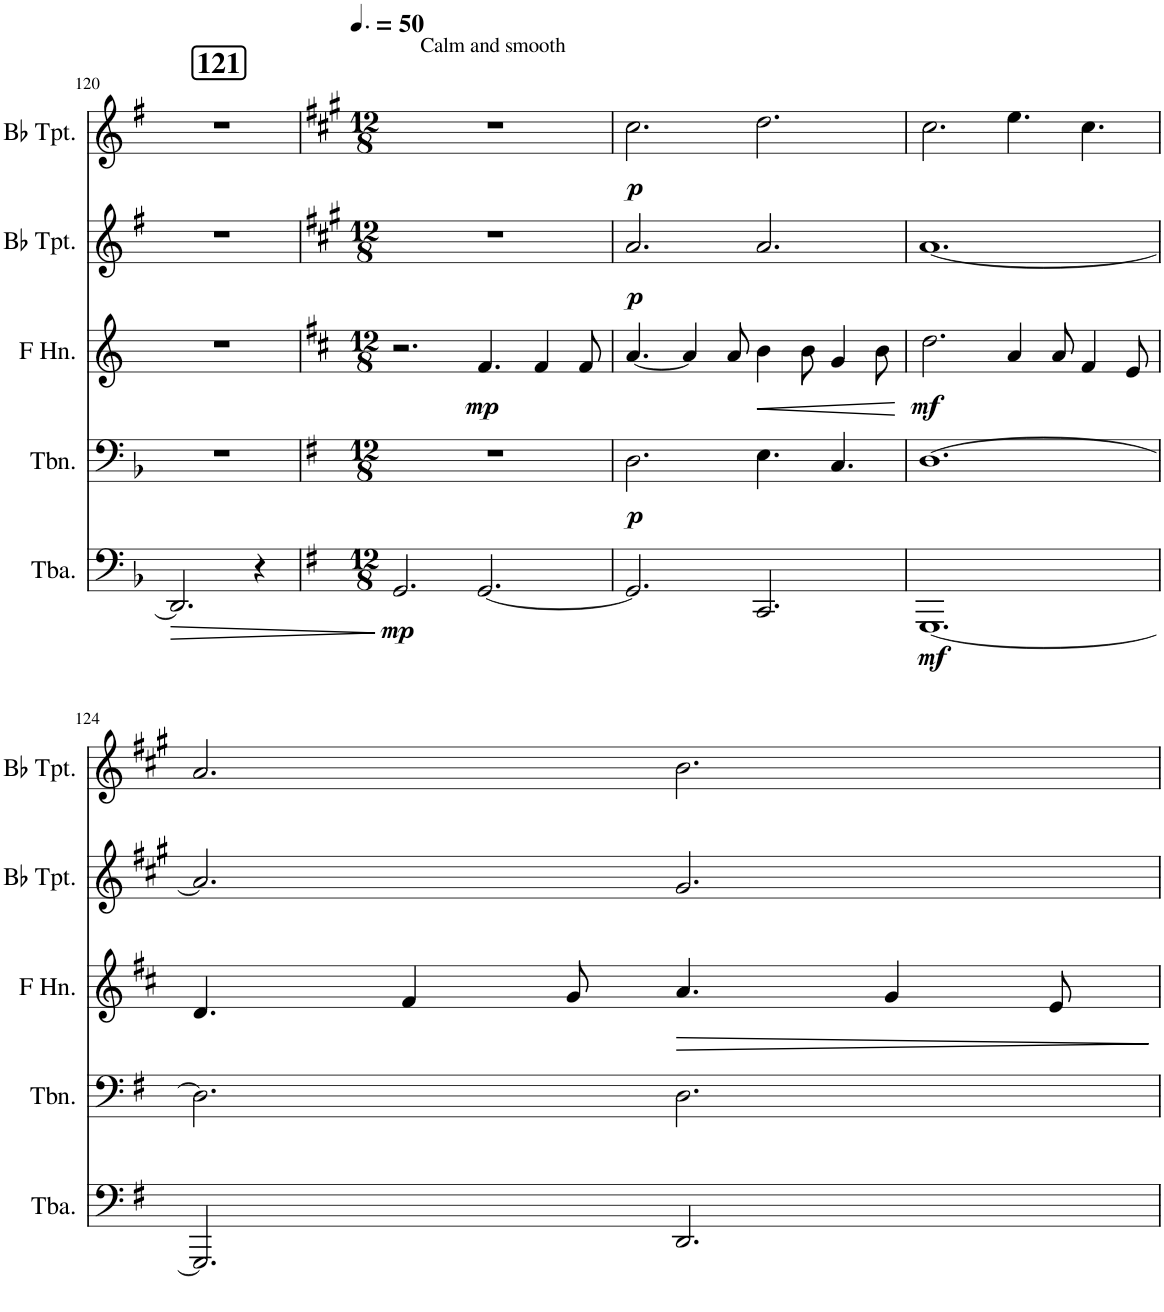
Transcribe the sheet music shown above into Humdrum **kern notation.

**kern	**dynam	**kern	**dynam	**kern	**dynam	**kern	**dynam	**kern	**dynam
*part5	*part5	*part4	*part4	*part3	*part3	*part2	*part2	*part1	*part1
*staff5	*staff5	*staff4	*staff4	*staff3	*staff3	*staff2	*staff2	*staff1	*staff1
*I"Tuba	*	*I"Trombone	*	*I"Horn in F	*	*I"Bb Trumpet	*	*I"Bb Trumpet	*
*I'Tba.	*	*I'Tbn.	*	*	*	*I'Bb Tpt.	*	*I'Bb Tpt.	*
!!LO:PB:g=z
*clefF4	*	*clefF4	*	*clefG2	*	*clefG2	*	*clefG2	*
*	*	*	*	*Trd4c7	*	*Trd1c2	*	*Trd1c2	*
*k[b-]	*	*k[b-]	*	*k[]	*	*k[f#]	*	*k[f#]	*
*M4/4	*	*M4/4	*	*M4/4	*	*M4/4	*	*M4/4	*
=120	=120	=120	=120	=120	=120	=120	=120	=120	=120
!	!LO:HP:b	!	!	!	!	!	!	!	!
2.DD/]	>	1r	.	1r	.	1r	.	1r	.
4r	.	.	.	.	.	.	.	.	.
.	]	.	.	.	.	.	.	.	.
=121	=121	=121	=121	=121	=121	=121	=121	=121	=121
!!LO:REH:place=s1:a:B:cj:fs=14:t=121
*k[f#]	*	*k[f#]	*	*k[f#c#]	*	*k[f#c#g#]	*	*k[f#c#g#]	*
*M12/8	*	*M12/8	*	*M12/8	*	*M12/8	*	*M12/8	*
*	*	*	*	*	*	*	*	*MM75	*
!	!	!	!	!	!	!	!	!LO:TX:a:t=Calm and smooth	!
!	!LO:DY:b	!	!	!	!	!	!	!	!
2.GG/	mp	1.r	.	2.r	.	1.r	.	1.r	.
!	!	!	!	!	!LO:DY:b	!	!	!	!
[2.GG/	.	.	.	4.f#/	mp	.	.	.	.
.	.	.	.	4f#/	.	.	.	.	.
.	.	.	.	8f#/	.	.	.	.	.
=122	=122	=122	=122	=122	=122	=122	=122	=122	=122
!	!	!	!LO:DY:b	!	!	!	!LO:DY:b	!	!LO:DY:b
2.GG/]	.	2.D\	p	[4.a/	.	2.a/	p	2.cc#\	p
.	.	.	.	4a/]	.	.	.	.	.
.	.	.	.	8a/	.	.	.	.	.
!	!	!	!	!	!LO:HP:b	!	!	!	!
2.CC/	.	4.E\	.	4b\	<	2.a/	.	2.dd\	.
.	.	.	.	8b\	.	.	.	.	.
.	.	4.C/	.	4g/	.	.	.	.	.
.	.	.	.	8b\	.	.	.	.	.
.	.	.	.	.	[	.	.	.	.
=123	=123	=123	=123	=123	=123	=123	=123	=123	=123
!	!LO:DY:b	!	!	!	!LO:DY:b	!	!	!	!
[1.GGG	mf	[1.D	.	2.dd\	mf	[1.a	.	2.cc#\	.
.	.	.	.	4a/	.	.	.	4.ee\	.
.	.	.	.	8a/	.	.	.	.	.
.	.	.	.	4f#/	.	.	.	4.cc#\	.
.	.	.	.	8e/	.	.	.	.	.
!!LO:LB:g=z
=124	=124	=124	=124	=124	=124	=124	=124	=124	=124
2.GGG/]	.	2.D\]	.	4.d/	.	2.a/]	.	2.a/	.
.	.	.	.	4f#/	.	.	.	.	.
.	.	.	.	8g/	.	.	.	.	.
!	!	!	!	!	!LO:HP:b	!	!	!	!
2.DD/	.	2.D\	.	4.a/	>	2.g#/	.	2.b\	.
.	.	.	.	4g/	.	.	.	.	.
.	.	.	.	8e/	.	.	.	.	.
.	.	.	.	.	]	.	.	.	.
=	=	=	=	=	=	=	=	=	=
*-	*-	*-	*-	*-	*-	*-	*-	*-	*-
